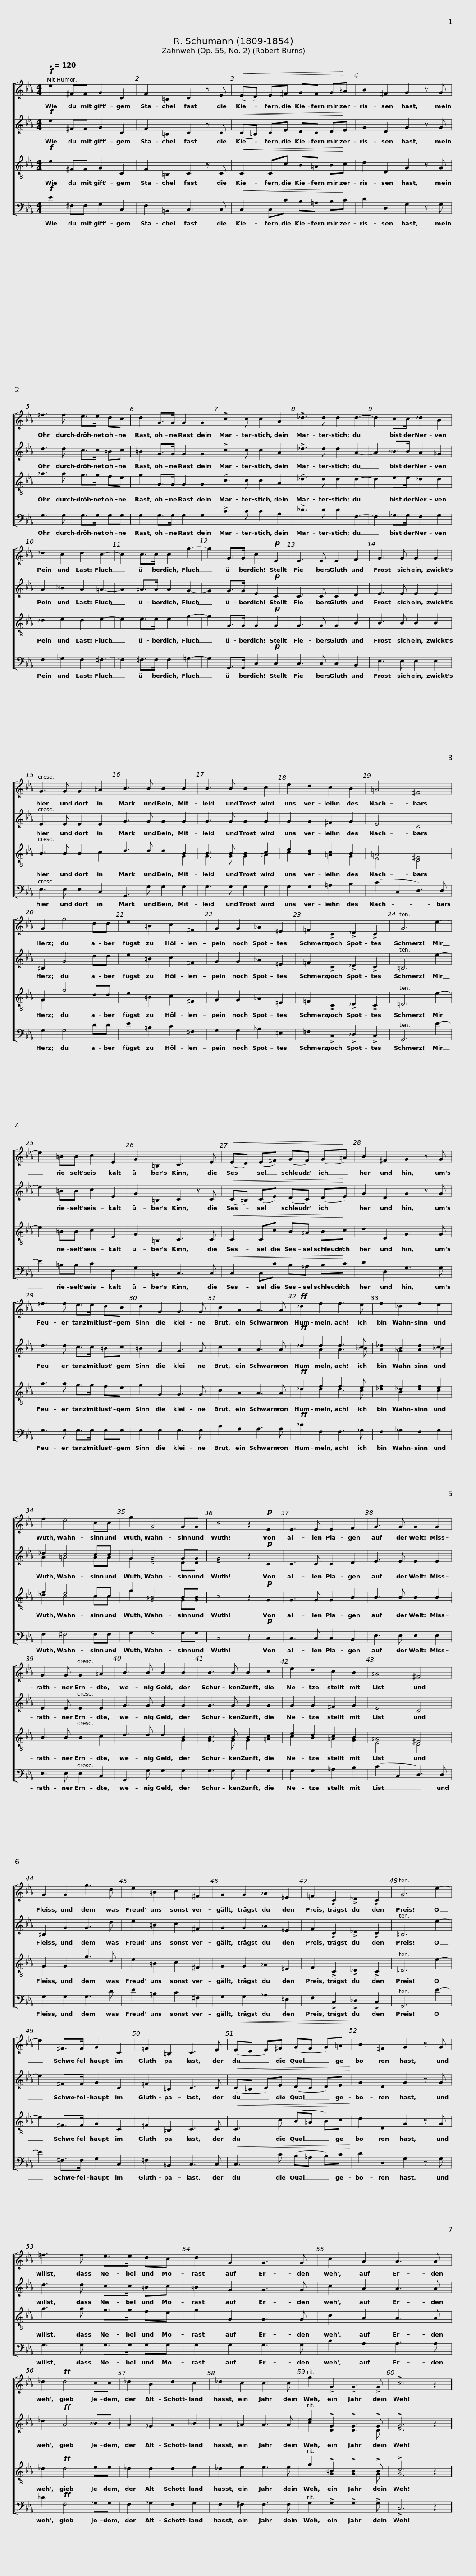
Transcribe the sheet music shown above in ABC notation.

X:1
%%score [ 1 ( 2 3 ) ( 4 5 ) 6 ]
L:1/8
Q:1/4=120
M:4/4
I:linebreak $
K:Eb
V:1 treble
V:2 treble
V:3 treble
V:4 treble-8
V:5 treble-8
V:6 bass
V:1
!f! e2 ^FF G2 C2 | F2 =B,2 C2 z E |!<(! (ED) E^F GF G!<)!=A |$ B2 ^F2 G2 z G | =f3 f e>e dc | %5
 d2 G>G G2 G2 | !>!c3 c c2 A2 |$ !>!_d3 d d2 d2- | d2 c>c _d2 B2 | _d2 c2 d2 c2- | %10
 c2 c>c c2 g2- |$ g2 G>G c2!p! E2 | E3 E E2 F2 | G3 G G2 G2 | G3 G G2 =A2 |$ %15
 B3 B B2 B2 | B3 B B2 c2 | e2 d2 c2 B2 | =A4 ^F4 | G2 g4 dd |$ %20
 e2 =B2 c2 ^F2 | G2 G2 _A2 =E2 | =F2 !>!C2 !>!_D2 !>!C2 | G6 e2- | e2 =BB c2 E2 |$ %25
 G2 =B,2 C3 E |!<(! (ED) (E^F) (GF) (G!<)!=A) | B2 ^F2 G2 z G |$ =f3 f e>e dc | d2 G2 G3 G | %30
 c2 A2 A3 A |!ff! _d2 f2 f3 e |$ f2 _d2 f2 e2 | f2 e4 cc | g2 G4 GG | %35
 c4 z2!p! E2 | E3 E E2 F2 |$ G3 G G2 G2 | G3 G G2 =A2 | B3 B B2 B2 | %40
 B3 B B2 c2 | e2 d2 c2 B2 |$ =A4 ^F4 | G2 G2 g3 d | e2 =B2 c2 ^F2 | %45
 G2 G2 _A2 =E2 |$ =F2 !>!C2 !>!_D2 !>!C2 | G6 e2- | e2 ^F>F G2 C2 | =F2 =B,2 C3 E |$ %50
!<(! (ED E)^F (GF G)=A!<)! | B2 ^F2 G2 z G | =f3 f e>e dc | d2 G2 G3 G |$ c2 A2 A3 A | %55
 _d2!ff! d4 cc | _d2 B2 d2 c2 | _d2 c2 c3 c |$ g2 !>!G2 !>!G3 !>!G | !>!c6 z2 |] %60
V:2
!f! e2 ^FF G2 C2 | F2 =B,2 C2 z C |!<(! (C=B,) CE DC D!<)!E |$ G2 D2 G2 z G | d3 d c>c =Bc | %5
 =B2 G>G G2 G2 | !>!c3 c c2 A2 |$ !>!_d3 d d2 A2- | A2 __B>B A2 _G2 | A2 __B2 A2 =A2- | %10
 A2 =A>A A2 G2- |$ G2 G>G E2!p! C2 | C3 C C2 D2 | E3 E E2 E2 | E3 E E2 E2 |$ %15
 G3 G G2 G2 | G3 G G2 G2 | G2 G2 ^F2 G2 | E4 C4 | =B,2 G4 dd |$ %20
 e2 =B2 c2 ^F2 | G2 G2 _A2 =E2 | =F2 !>!C2 !>!_D2 !>!C2 | =B,6 e2- | e2 =BB c2 E2 |$ %25
 G2 =B,2 C2 z C |!<(! (C=B,) (CE) (DC) (D!<)!E) | G2 D2 G2 z G |$ d3 d c>c =Bc | =B2 G2 G3 G | %30
 c2 A2 A3 A |!ff! _d2 d2 d3 c |$ _d2 B2 d2 c2 | _d2 c4 cc | G2 G4 GG | %35
 G4 z2!p! C2 | C3 C C2 D2 |$ E3 E E2 E2 | E3 E E2 E2 | G3 G G2 G2 | %40
 G3 G G2 G2 | G2 G2 ^F2 G2 |$ E4 C4 | =B,2 G2 G3 d | e2 =B2 c2 ^F2 | %45
 G2 G2 _A2 =E2 |$ F2 !>!C2 !>!_D2 !>!C2 | =B,6 e2- | e2 ^F>F G2 C2 | =F2 =B,2 C3 C |$ %50
!<(! (C=B, C)E (DC D)E!<)! | G2 D2 G2 z G | d3 d c>c =Bc | =B2 G2 G3 G |$ c2 A2 A3 A | %55
 _d2!ff! A4 __BB | A2 _G2 A2 __B2 | A2 =A2 A3 A |$ e2 !>!G2 !>!G3 !>!G | !>!G6 z2 |] %60
V:3
 x8 | x8 | x8 |$ x8 | x8 | %5
 x8 | x8 |$ x8 | x8 | x8 | %10
 x8 |$ x8 | x8 | x8 | x8 |$ %15
 x8 | x8 | x8 | x8 | x8 |$ %20
 x8 | x8 | x8 | x8 | x8 |$ %25
 x8 | x8 | x8 |$ x8 | x8 | %30
 x8 | x2 A2 A3 __B |$ A2 _G2 A2 __B2 | A2 =A4 AA | G2 D4 DD | %35
 E4 x4 | x8 |$ x8 | x8 | x8 | %40
 x8 | x8 |$ x8 | x8 | x8 | %45
 x8 |$ x8 | x8 | x8 | x8 |$ %50
 x8 | x8 | x8 | x8 |$ x8 | %55
 x8 | x8 | x8 |$ c2 D2 D3 D | E6 z2 |] %60
V:4
!f! e2 ^FF G2 C2 | F2 =B,2 C2 z C |!<(! C2 Cc B=A B!<)!c |$ d2 D2 G2 z G | _a3 a g>g fe | %5
 g2 G>G G2 G2 | !>!c3 c c2 A2 |$ !>!_d3 d d2 d2- | d2 e>e _d2 d2 | _d2 e2 d2 e2- | %10
 e2 e>e e2 g2- |$ g2 G>G G2!p! G2 | G3 G G2 B2 | B3 B B2 B2 | B3 B B2 c2 |$ %15
 d3 d d2 B2 | B3 B B2 c2 | e2 d2 c2 B2 | =A4 ^F4 | G2 g4 dd |$ %20
 e2 =B2 c2 ^F2 | G2 G2 _A2 =E2 | =F2 !>!C2 !>!_D2 !>!C2 | =D6 e2- | e2 =BB c2 E2 |$ %25
 G2 =B,2 C3 C |!<(! C2 Cc B=A B!<)!c | d2 D2 G3 G |$ a3 a g>g fe | g2 G2 G3 G | %30
 c2 A2 A3 A |!ff! _d2 f2 f3 e |$ f2 _d2 f2 e2 | f2 e4 cc | g2 =B4 BB | %35
 c4 z2!p! G2 | G3 G G2 B2 |$ B3 B B2 B2 | B3 B B2 c2 | d3 d d2 B2 | %40
 B3 B B2 c2 | e2 d2 c2 B2 |$ =A4 ^F4 | G2 G2 g3 d | e2 =B2 c2 ^F2 | %45
 G2 G2 _A2 =E2 |$ F2 !>!C2 !>!_D2 !>!C2 | =D6 e2- | e2 ^F>F G2 C2 | =F2 =B,2 C3 C |$ %50
!<(! C3 c (B=A B)c!<)! | d2 D2 G2 z G | a3 a g>g fe | g2 G2 G3 G |$ c2 A2 A3 A | %55
 _d2!ff! d4 ee | _d2 d2 d2 e2 | _d2 e2 e3 e |$ g2 !>!=B2 !>!B3 !>!B | !>!c6 z2 |] %60
V:5
 x8 | x8 | x8 |$ x8 | x8 | %5
 x8 | x8 |$ x8 | x8 | x8 | %10
 x8 |$ x8 | x8 | x8 | x8 |$ %15
 x6 G2 | G3 G G2 =A2 | c2 B2 =A2 G2 | E4 D4 | G2 x6 |$ %20
 x8 | x8 | x8 | x8 | x8 |$ %25
 x8 | x8 | x8 |$ x8 | x8 | %30
 x8 | _d2 d2 d3 c |$ _d2 B2 d2 c2 | _d2 c4 cc | g2 G4 GG | %35
 c4 x4 | x8 |$ x8 | x8 | x6 G2 | %40
 G3 G G2 =A2 | c2 B2 =A2 G2 |$ E4 D4 | G2 x6 | x8 | %45
 x8 |$ x8 | x8 | x8 | x8 |$ %50
 x8 | x8 | x8 | x8 |$ x8 | %55
 x8 | x8 | x8 |$ x2 G2 G3 G | G6 x2 |] %60
V:6
!f! E2 ^F,F, G,2 C,2 | F,2 =B,,2 C,3 C, |!<(! C,2 C,C B,=A, B,!<)!C |$ D2 D,2 G,2 z G, | G,3 G, G,>G, G,G, | %5
 G,2 G,>G, G,2 G,2 | !>!C3 C C2 A,2 |$ !>!_D3 D D2 F,2- | F,2 _G,>G, F,2 G,2 | F,2 _G,2 F,2 ^F,2- | %10
 F,2 ^F,>F, F,2 =G,2- |$ G,2 G,,>G,, C,2!p! C,2 | C,3 C, C,2 B,,2 | E,3 E, E,2 E,2 | E,3 E, E,2 C,2 |$ %15
 G,,3 G, G,2 G,2 | G,3 G, G,2 G,2 | G,2 G,2 =A,2 B,2 | (C2 C,2 D,3) D, | G,2 G,4 DD |$ %20
 E2 =B,2 C2 ^F,2 | G,2 G,2 _A,2 =E,2 | =F,2 !>!C,2 !>!_D,2 !>!C,2 | G,,6 E2- | E2 =B,B, C2 E,2 |$ %25
 G,2 =B,,2 C,3 C, |!<(! C,2 C,C B,=A, B,!<)!C | D2 D,2 G,3 G, |$ G,3 G, G,>G, G,G, | G,2 G,2 G,3 G, | %30
 C2 A,2 A,3 A, |!ff! _D2 F,2 F,3 _G, |$ F,2 _G,2 F,2 G,2 | F,2 ^F,4 F,F, | G,2 G,4 G,G, | %35
 C,4 z2!p! C,2 | C,3 C, C,2 B,,2 |$ E,3 E, E,2 E,2 | E,3 E, E,2 C,2 | G,,3 G, G,2 G,2 | %40
 G,3 G, G,2 G,2 | G,2 G,2 =A,2 B,2 |$ (C2 C,2 D,3) D, | G,2 G,2 G,3 D | E2 =B,2 C2 ^F,2 | %45
 G,2 G,2 _A,2 =E,2 |$ F,2 !>!C,2 !>!_D,2 !>!C,2 | G,,6 E2- | E2 ^F,>F, G,2 C,2 | =F,2 =B,,2 C,3 C, |$ %50
!<(! C,3 C (B,=A, B,)C!<)! | D2 D,2 G,2 z G, | G,3 G, G,>G, G,G, | G,2 G,2 G,3 G, |$ C2 A,2 A,3 A, | %55
 _D2!ff! F,4 _G,G, | F,2 _G,2 F,2 G,2 | F,2 ^F,2 F,3 F, |$ G,2 !>!G,2 !>!G,3 !>!G, | !>!C,6 z2 |] %60
